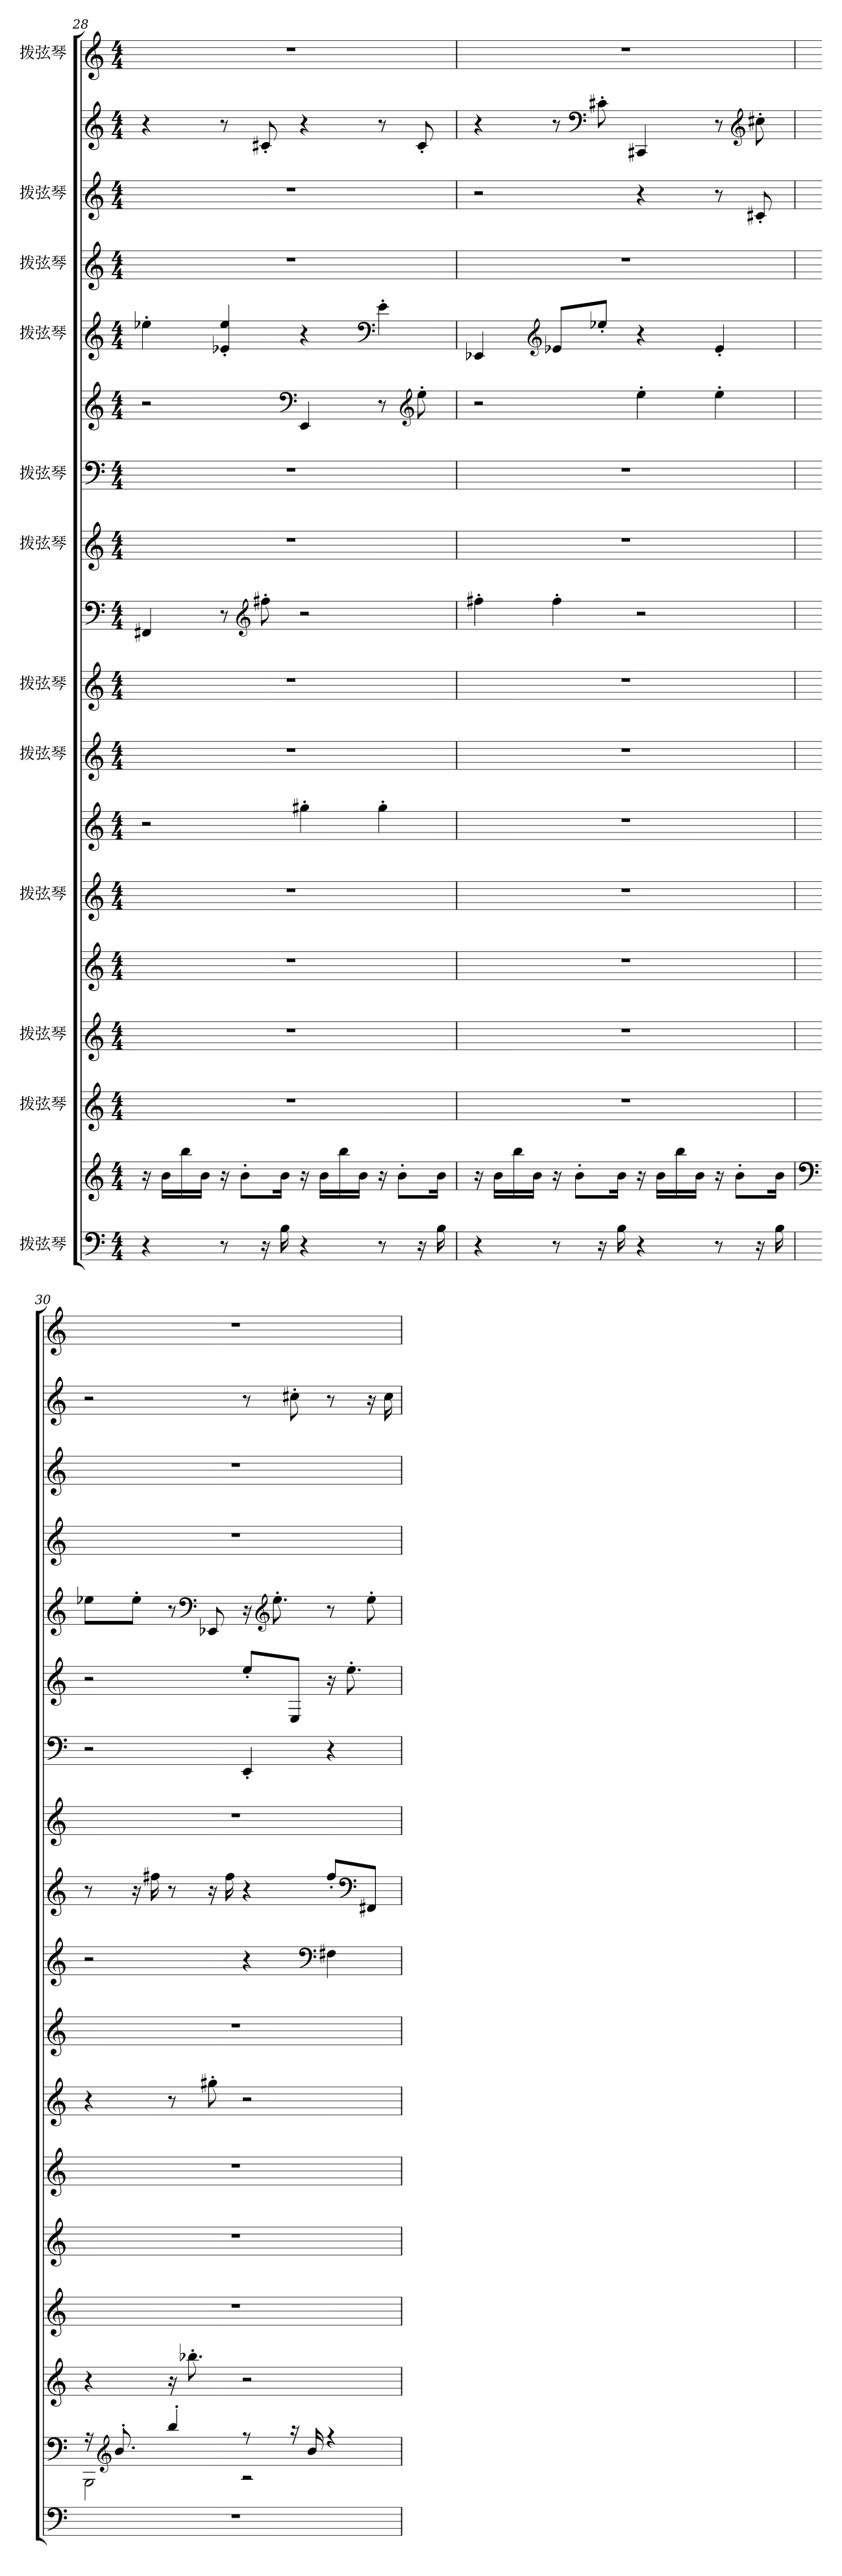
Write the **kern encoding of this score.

**kern	**kern	**kern	**kern	**kern	**kern	**kern	**kern	**kern	**kern	**kern	**kern	**kern	**kern	**kern	**kern	**kern	**kern
*part12	*part12	*part11	*part10	*part10	*part9	*part9	*part8	*part7	*part7	*part6	*part5	*part5	*part4	*part3	*part2	*part2	*part1
*staff18	*staff17	*staff16	*staff15	*staff14	*staff13	*staff12	*staff11	*staff10	*staff9	*staff8	*staff7	*staff6	*staff5	*staff4	*staff3	*staff2	*staff1
*I"拨弦琴	*	*I"拨弦琴	*I"拨弦琴	*	*I"拨弦琴	*	*I"拨弦琴	*I"拨弦琴	*	*I"拨弦琴	*I"拨弦琴	*	*I"拨弦琴	*I"拨弦琴	*I"拨弦琴	*	*I"拨弦琴
!!LO:PB:g=z
*clefF4	*clefG2	*clefG2	*clefG2	*clefG2	*clefG2	*clefG2	*clefG2	*clefG2	*clefF4	*clefG2	*clefF4	*clefG2	*clefG2	*clefG2	*clefG2	*clefG2	*clefG2
*k[]	*k[]	*k[]	*k[]	*k[]	*k[]	*k[]	*k[]	*k[]	*k[]	*k[]	*k[]	*k[]	*k[]	*k[]	*k[]	*k[]	*k[]
*M4/4	*M4/4	*M4/4	*M4/4	*M4/4	*M4/4	*M4/4	*M4/4	*M4/4	*M4/4	*M4/4	*M4/4	*M4/4	*M4/4	*M4/4	*M4/4	*M4/4	*M4/4
=28	=28	=28	=28	=28	=28	=28	=28	=28	=28	=28	=28	=28	=28	=28	=28	=28	=28
4r	16r	1r	1r	1r	1r	2r	1r	1r	4FF#X/	1r	1r	2r	4ee-X'\	1r	1r	4r	1r
.	16b\LL	.	.	.	.	.	.	.	.	.	.	.	.	.	.	.	.
.	16bb\	.	.	.	.	.	.	.	.	.	.	.	.	.	.	.	.
.	16b\JJ	.	.	.	.	.	.	.	.	.	.	.	.	.	.	.	.
8r	16r	.	.	.	.	.	.	.	8r	.	.	.	4e-X/' 4ee-/'	.	.	8r	.
.	8b'\L	.	.	.	.	.	.	.	.	.	.	.	.	.	.	.	.
*	*	*	*	*	*	*	*	*	*clefG2	*	*	*	*	*	*	*	*
16r	.	.	.	.	.	.	.	.	8ff#X'\	.	.	.	.	.	.	8c#X'/	.
16B\	16b\Jk	.	.	.	.	.	.	.	.	.	.	.	.	.	.	.	.
*	*	*	*	*	*	*	*	*	*	*	*	*clefF4	*	*	*	*	*
4r	16r	.	.	.	.	4gg#X'\	.	.	2r	.	.	4EE/	4r	.	.	4r	.
.	16b\LL	.	.	.	.	.	.	.	.	.	.	.	.	.	.	.	.
.	16bb\	.	.	.	.	.	.	.	.	.	.	.	.	.	.	.	.
.	16b\JJ	.	.	.	.	.	.	.	.	.	.	.	.	.	.	.	.
*	*	*	*	*	*	*	*	*	*	*	*	*	*clefF4	*	*	*	*
8r	16r	.	.	.	.	4gg#'\	.	.	.	.	.	8r	4e-'\	.	.	8r	.
.	8b'\L	.	.	.	.	.	.	.	.	.	.	.	.	.	.	.	.
*	*	*	*	*	*	*	*	*	*	*	*	*clefG2	*	*	*	*	*
16r	.	.	.	.	.	.	.	.	.	.	.	8ee'\	.	.	.	8c#'/	.
16B\	16b\Jk	.	.	.	.	.	.	.	.	.	.	.	.	.	.	.	.
=29	=29	=29	=29	=29	=29	=29	=29	=29	=29	=29	=29	=29	=29	=29	=29	=29	=29
4r	16r	1r	1r	1r	1r	1r	1r	1r	4ff#X'\	1r	1r	2r	4EE-X/	1r	2r	4r	1r
.	16b\LL	.	.	.	.	.	.	.	.	.	.	.	.	.	.	.	.
.	16bb\	.	.	.	.	.	.	.	.	.	.	.	.	.	.	.	.
.	16b\JJ	.	.	.	.	.	.	.	.	.	.	.	.	.	.	.	.
*	*	*	*	*	*	*	*	*	*	*	*	*	*clefG2	*	*	*	*
8r	16r	.	.	.	.	.	.	.	4ff#'\	.	.	.	8e-X/L	.	.	8r	.
.	8b'\L	.	.	.	.	.	.	.	.	.	.	.	.	.	.	.	.
*	*	*	*	*	*	*	*	*	*	*	*	*	*	*	*	*clefF4	*
16r	.	.	.	.	.	.	.	.	.	.	.	.	8ee-X'/J	.	.	8c#X'\	.
16B\	16b\Jk	.	.	.	.	.	.	.	.	.	.	.	.	.	.	.	.
4r	16r	.	.	.	.	.	.	.	2r	.	.	4ee'\	4r	.	4r	4CC#X/	.
.	16b\LL	.	.	.	.	.	.	.	.	.	.	.	.	.	.	.	.
.	16bb\	.	.	.	.	.	.	.	.	.	.	.	.	.	.	.	.
.	16b\JJ	.	.	.	.	.	.	.	.	.	.	.	.	.	.	.	.
8r	16r	.	.	.	.	.	.	.	.	.	.	4ee'\	4e-'/	.	8r	8r	.
.	8b'\L	.	.	.	.	.	.	.	.	.	.	.	.	.	.	.	.
*	*	*	*	*	*	*	*	*	*	*	*	*	*	*	*	*clefG2	*
16r	.	.	.	.	.	.	.	.	.	.	.	.	.	.	8c#X'/	8cc#X'\	.
16B\	16b\Jk	.	.	.	.	.	.	.	.	.	.	.	.	.	.	.	.
!!LO:PB:g=z
=30	=30	=30	=30	=30	=30	=30	=30	=30	=30	=30	=30	=30	=30	=30	=30	=30	=30
*	*clefF4	*	*	*	*	*	*	*	*	*	*	*	*	*	*	*	*
*	*^	*	*	*	*	*	*	*	*	*	*	*	*	*	*	*	*
1r	16r	2BBB\	4r	1r	1r	1r	4r	1r	2r	8r	1r	2r	2r	8ee-X\L	1r	1r	2r	1r
*	*clefG2	*	*	*	*	*	*	*	*	*	*	*	*	*	*	*	*	*
.	8.b'/	.	.	.	.	.	.	.	.	.	.	.	.	.	.	.	.	.
.	.	.	.	.	.	.	.	.	.	16r	.	.	.	8ee-'\J	.	.	.	.
.	.	.	.	.	.	.	.	.	.	16ff#X\	.	.	.	.	.	.	.	.
.	4bb'/	.	16r	.	.	.	8r	.	.	8r	.	.	.	8r	.	.	.	.
.	.	.	8.bb-X'\	.	.	.	.	.	.	.	.	.	.	.	.	.	.	.
*	*	*	*	*	*	*	*	*	*	*	*	*	*	*clefF4	*	*	*	*
.	.	.	.	.	.	.	8gg#X'\	.	.	16r	.	.	.	8EE-X/	.	.	.	.
.	.	.	.	.	.	.	.	.	.	16ff#\	.	.	.	.	.	.	.	.
.	8r	2r	2r	.	.	.	2r	.	4r	4r	.	4EE'/	8ee'/L	16r	.	.	8r	.
*	*	*	*	*	*	*	*	*	*	*	*	*	*	*clefG2	*	*	*	*
.	.	.	.	.	.	.	.	.	.	.	.	.	.	8.ee-'\	.	.	.	.
.	16r	.	.	.	.	.	.	.	.	.	.	.	8E/J	.	.	.	8cc#X'\	.
.	16b/	.	.	.	.	.	.	.	.	.	.	.	.	.	.	.	.	.
*	*	*	*	*	*	*	*	*	*clefF4	*	*	*	*	*	*	*	*	*
.	4r	.	.	.	.	.	.	.	4F#X\	8ff#'/L	.	4r	16r	8r	.	.	8r	.
.	.	.	.	.	.	.	.	.	.	.	.	.	8.ee'\	.	.	.	.	.
*	*	*	*	*	*	*	*	*	*	*clefF4	*	*	*	*	*	*	*	*
.	.	.	.	.	.	.	.	.	.	8FF#X/J	.	.	.	8ee-'\	.	.	16r	.
.	.	.	.	.	.	.	.	.	.	.	.	.	.	.	.	.	16cc#\	.
*	*v	*v	*	*	*	*	*	*	*	*	*	*	*	*	*	*	*	*
=	=	=	=	=	=	=	=	=	=	=	=	=	=	=	=	=	=
*-	*-	*-	*-	*-	*-	*-	*-	*-	*-	*-	*-	*-	*-	*-	*-	*-	*-
